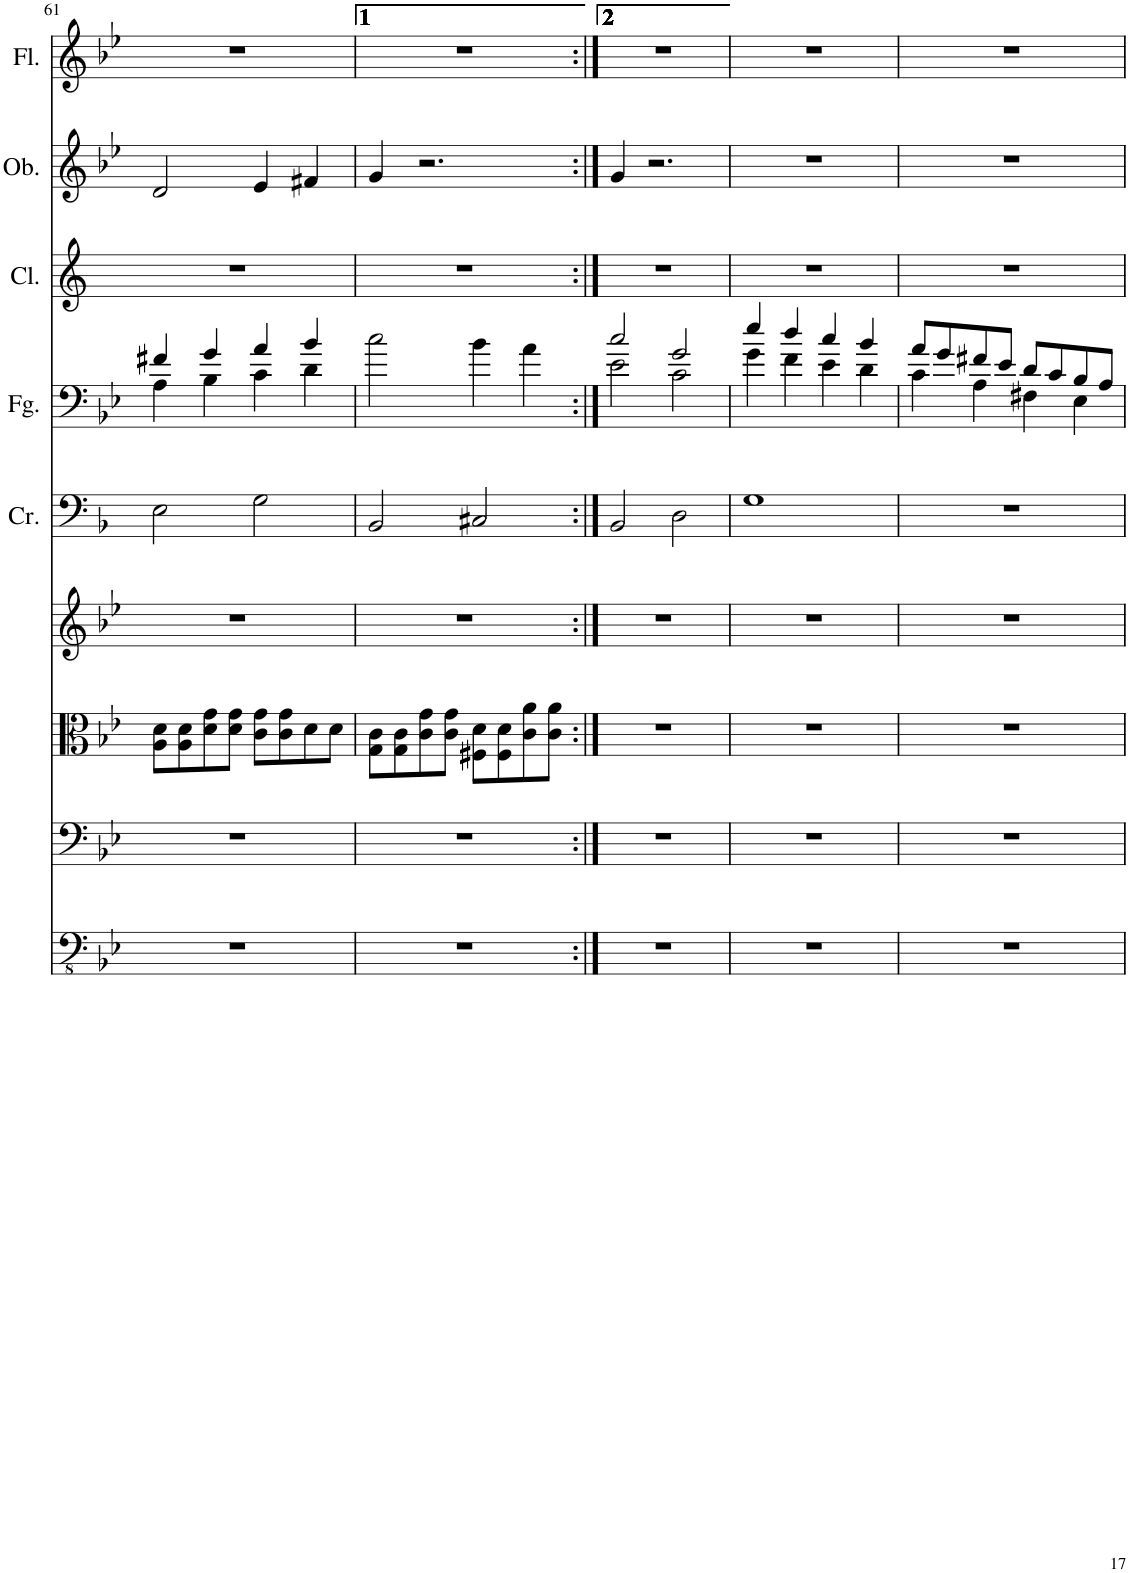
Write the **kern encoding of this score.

**kern	**kern	**kern	**kern	**kern	**kern	**kern	**kern	**kern
*part9	*part8	*part7	*part6	*part5	*part4	*part3	*part2	*part1
*staff9	*staff8	*staff7	*staff6	*staff5	*staff4	*staff3	*staff2	*staff1
*I"Basso	*I"Violoncello	*I"Viola	*I"Violino	*I"Corno in Fa	*I"Fagotto	*I"Clarinetto Soprano in Sib	*I"Oboe	*I"Flauto in Do
*	*	*	*	*I'Cr.	*I'Fg.	*I'Cl.	*I'Ob.	*I'Fl.
!!LO:PB:g=z
*clefFv4	*clefF4	*clefC3	*clefG2	*clefF4	*clefF4	*clefG2	*clefG2	*clefG2
*	*	*	*	*Trd4c7	*	*Trd1c2	*	*
*k[b-e-]	*k[b-e-]	*k[b-e-]	*k[b-e-]	*k[b-]	*k[b-e-]	*k[]	*k[b-e-]	*k[b-e-]
*M2/2	*M2/2	*M2/2	*M2/2	*M2/2	*M2/2	*M2/2	*M2/2	*M2/2
=61	=61	=61	=61	=61	=61	=61	=61	=61
*	*	*	*	*	*^	*	*	*
1r	1r	8A\ 8d\L	1r	2E\	4f#X/	4A\	1r	2d/	1r
.	.	8A\ 8d\	.	.	.	.	.	.	.
.	.	8d\ 8g\	.	.	4g/	4B-\	.	.	.
.	.	8d\ 8g\J	.	.	.	.	.	.	.
.	.	8c\ 8g\L	.	2G\	4a/	4c\	.	4e-/	.
.	.	8c\ 8g\	.	.	.	.	.	.	.
.	.	8d\	.	.	4b-/	4d\	.	4f#X/	.
.	.	8d\J	.	.	.	.	.	.	.
*	*	*	*	*	*v	*v	*	*	*
=62	=62	=62	=62	=62	=62	=62	=62	=62
1r	1r	8G\ 8c\L	1r	2BB-/	2cc\	1r	4g/	1r
.	.	8G\ 8c\	.	.	.	.	.	.
.	.	8c\ 8g\	.	.	.	.	2.r	.
.	.	8c\ 8g\J	.	.	.	.	.	.
.	.	8F#X\ 8d\L	.	2C#X/	4b-\	.	.	.
.	.	8F#\ 8d\	.	.	.	.	.	.
.	.	8c\ 8a\	.	.	4a\	.	.	.
.	.	8c\ 8a\J	.	.	.	.	.	.
=63:|!	=63:|!	=63:|!	=63:|!	=63:|!	=63:|!	=63:|!	=63:|!	=63:|!
*	*	*	*	*	*^	*	*	*
1r	1r	1r	1r	2BB-/	2cc/	2e-\	1r	4g/	1r
.	.	.	.	.	.	.	.	2.r	.
.	.	.	.	2D\	2g/	2c\	.	.	.
=64	=64	=64	=64	=64	=64	=64	=64	=64	=64
1r	1r	1r	1r	1G	4ee-/	4g\	1r	1r	1r
.	.	.	.	.	4dd/	4f\	.	.	.
.	.	.	.	.	4cc/	4e-\	.	.	.
.	.	.	.	.	4b-/	4d\	.	.	.
=65	=65	=65	=65	=65	=65	=65	=65	=65	=65
1r	1r	1r	1r	1r	8a/L	4c\	1r	1r	1r
.	.	.	.	.	8g/	.	.	.	.
.	.	.	.	.	8f#X/	4A\	.	.	.
.	.	.	.	.	8e-/J	.	.	.	.
.	.	.	.	.	8d/L	4F#X\	.	.	.
.	.	.	.	.	8c/	.	.	.	.
.	.	.	.	.	8B-/	4E-\	.	.	.
.	.	.	.	.	8A/J	.	.	.	.
*	*	*	*	*	*v	*v	*	*	*
=	=	=	=	=	=	=	=	=
*-	*-	*-	*-	*-	*-	*-	*-	*-
